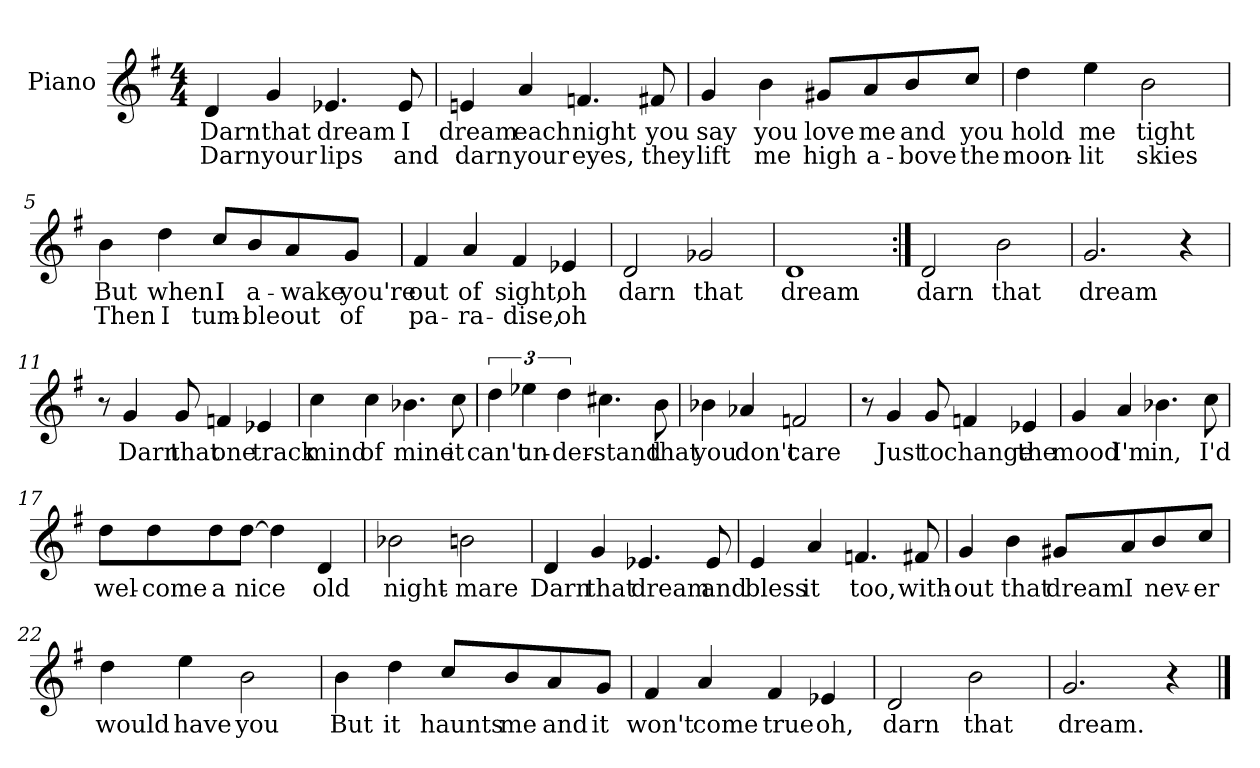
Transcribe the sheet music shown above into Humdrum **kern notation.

**kern	**text	**text
*part1	*part1	*part1
*staff1	*staff1	*staff1
*I"Piano	*	*
*I'Pno.	*	*
*clefG2	*	*
*k[f#]	*	*
*M4/4	*	*
=1	=1	=1
!	!LO:LY:b	!LO:LY:b
4d/	Darn	Darn
!	!LO:LY:b	!LO:LY:b
4g/	that	your
!	!LO:LY:b	!LO:LY:b
4.e-X/	dream	lips
!	!LO:LY:b	!LO:LY:b
8e-/	I	and
=2	=2	=2
!	!LO:LY:b	!LO:LY:b
4en/	dream	darn
!	!LO:LY:b	!LO:LY:b
4a/	each	your
!	!LO:LY:b	!LO:LY:b
4.fn/	night	eyes,
!	!LO:LY:b	!LO:LY:b
8f#X/	you	they
=3	=3	=3
!	!LO:LY:b	!LO:LY:b
4g/	say	lift
!	!LO:LY:b	!LO:LY:b
4b\	you	me
!	!LO:LY:b	!LO:LY:b
8g#X/L	love	high
!	!LO:LY:b	!LO:LY:b
8a/	me	a-
!	!LO:LY:b	!LO:LY:b
8b/	and	-bove
!	!LO:LY:b	!LO:LY:b
8cc/J	you	the
=4	=4	=4
!	!LO:LY:b	!LO:LY:b
4dd\	hold	moon-
!	!LO:LY:b	!LO:LY:b
4ee\	me	-lit
!	!LO:LY:b	!LO:LY:b
2b\	tight	skies
!!LO:LB:g=z
=5	=5	=5
!	!LO:LY:b	!LO:LY:b
4b\	But	Then
!	!LO:LY:b	!LO:LY:b
4dd\	when	I
!	!LO:LY:b	!LO:LY:b
8cc/L	I	tum-
!	!LO:LY:b	!LO:LY:b
8b/	a-	-ble
!	!LO:LY:b	!LO:LY:b
8a/	-wake	out
!	!LO:LY:b	!LO:LY:b
8g/J	you're	of
=6	=6	=6
!	!LO:LY:b	!LO:LY:b
4f#/	out	pa-
!	!LO:LY:b	!LO:LY:b
4a/	of	-ra-
!	!LO:LY:b	!LO:LY:b
4f#/	sight,	-dise,
!	!LO:LY:b	!LO:LY:b
4e-X/	oh	oh
!!LO:LB:g=z
=7	=7	=7
!	!LO:LY:b	!
2d/	darn	.
!	!LO:LY:b	!
2g-X/	that	.
=8	=8	=8
!	!LO:LY:b	!
1d	dream	.
=9:|!	=9:|!	=9:|!
!	!LO:LY:b	!
2d/	darn	.
!	!LO:LY:b	!
2b\	that	.
=10	=10	=10
!	!LO:LY:b	!
2.g/	dream	.
4r	.	.
=11	=11	=11
8r	.	.
!	!LO:LY:b	!
4g/	Darn	.
!	!LO:LY:b	!
8g/	that	.
!	!LO:LY:b	!
4fn/	one	.
!	!LO:LY:b	!
4e-X/	track	.
=12	=12	=12
!	!LO:LY:b	!
4cc\	mind	.
!	!LO:LY:b	!
4cc\	of	.
!	!LO:LY:b	!
4.b-X\	mine	.
!	!LO:LY:b	!
8cc\	it	.
!!LO:LB:g=z
=13	=13	=13
!	!LO:LY:b	!
6dd\	can't	.
!	!LO:LY:b	!
6ee-X\	un-	.
!	!LO:LY:b	!
6dd\	-der-	.
!	!LO:LY:b	!
4.cc#X\	-stand	.
!	!LO:LY:b	!
8b\	that	.
=14	=14	=14
!	!LO:LY:b	!
4b-X\	you	.
!	!LO:LY:b	!
4a-X/	don't	.
!	!LO:LY:b	!
2fn/	care	.
=15	=15	=15
8r	.	.
!	!LO:LY:b	!
4g/	Just	.
!	!LO:LY:b	!
8g/	to	.
!	!LO:LY:b	!
4fn/	change	.
!	!LO:LY:b	!
4e-X/	the	.
=16	=16	=16
!	!LO:LY:b	!
4g/	mood	.
!	!LO:LY:b	!
4a/	I'm	.
!	!LO:LY:b	!
4.b-X\	in,	.
!	!LO:LY:b	!
8cc\	I'd	.
=17	=17	=17
!	!LO:LY:b	!
8dd\L	wel-	.
!	!LO:LY:b	!
8dd\	-come	.
!	!LO:LY:b	!
8dd\	a	.
!	!LO:LY:b	!
[8dd\J	nice	.
4dd\]	.	.
!	!LO:LY:b	!
4d/	old	.
!!LO:LB:g=z
=18	=18	=18
!	!LO:LY:b	!
2b-X\	night-	.
!	!LO:LY:b	!
2bn\	-mare	.
=19	=19	=19
!	!LO:LY:b	!
4d/	Darn	.
!	!LO:LY:b	!
4g/	that	.
!	!LO:LY:b	!
4.e-X/	dream	.
!	!LO:LY:b	!
8e-/	and	.
=20	=20	=20
!	!LO:LY:b	!
4e/	bless	.
!	!LO:LY:b	!
4a/	it	.
!	!LO:LY:b	!
4.fn/	too,	.
!	!LO:LY:b	!
8f#X/	with-	.
=21	=21	=21
!	!LO:LY:b	!
4g/	-out	.
!	!LO:LY:b	!
4b\	that	.
!	!LO:LY:b	!
8g#X/L	dream	.
!	!LO:LY:b	!
8a/	I	.
!	!LO:LY:b	!
8b/	nev-	.
!	!LO:LY:b	!
8cc/J	-er	.
=22	=22	=22
!	!LO:LY:b	!
4dd\	would	.
!	!LO:LY:b	!
4ee\	have	.
!	!LO:LY:b	!
2b\	you	.
!!LO:LB:g=z
=23	=23	=23
!	!LO:LY:b	!
4b\	But	.
!	!LO:LY:b	!
4dd\	it	.
!	!LO:LY:b	!
8cc/L	haunts	.
!	!LO:LY:b	!
8b/	me	.
!	!LO:LY:b	!
8a/	and	.
!	!LO:LY:b	!
8g/J	it	.
=24	=24	=24
!	!LO:LY:b	!
4f#/	won't	.
!	!LO:LY:b	!
4a/	come	.
!	!LO:LY:b	!
4f#/	true	.
!	!LO:LY:b	!
4e-X/	oh,	.
=25	=25	=25
!	!LO:LY:b	!
2d/	darn	.
!	!LO:LY:b	!
2b\	that	.
=26	=26	=26
!	!LO:LY:b	!
2.g/	dream.	.
4r	.	.
==	==	==
*-	*-	*-
